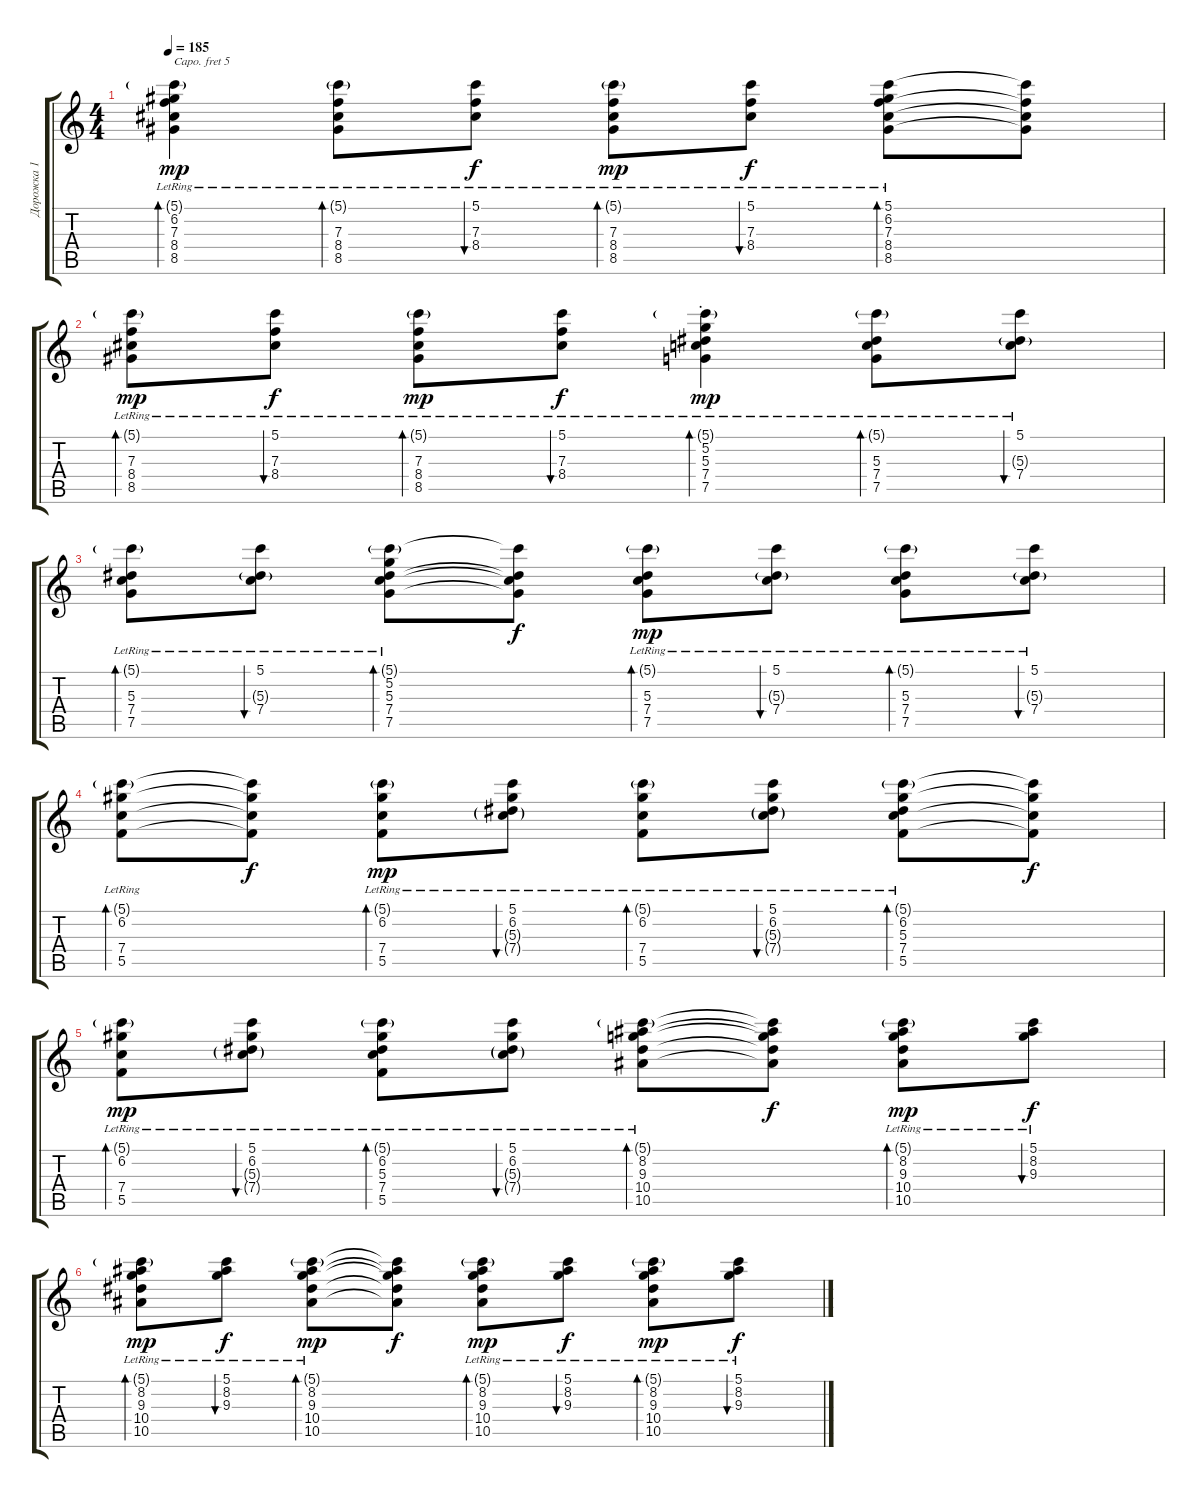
\track ("Дорожка 1" "Дорожка 1") {instrument acousticguitarsteel}
\staff {score tabs}
\capo 5
\tuning (D4 A3 F3 C3 G2 C2) {hide}
\ts (4 4)
\tempo 185
\clef g2
\ks c
(5.1{g lr} 6.2 7.3{lr} 8.4{lr} 8.5{lr}).4{bd 60 dy mp} (5.1{g lr} 7.3{lr} 8.4{lr} 8.5{lr}).8{bd 60} (5.1{lr} 7.3 8.4{lr}).8{bu 60 dy f} (5.1{g lr} 7.3{lr} 8.4{lr} 8.5{lr}).8{bd 60 dy mp} (5.1{lr} 7.3 8.4{lr}).8{bu 60 dy f} (5.1{lr} 6.2 7.3{lr} 8.4{lr} 8.5{lr}).8{bd 60} (5.1{t} 7.3{t} 8.4{t} 8.5{t}).8 |
(5.1{g lr} 7.3{lr} 8.4{lr} 8.5{lr}).8{bd 60 dy mp} (5.1{lr} 7.3 8.4{lr}).8{bu 60 dy f} (5.1{g lr} 7.3{lr} 8.4{lr} 8.5{lr}).8{bd 60 dy mp} (5.1{lr} 7.3 8.4{lr}).8{bu 60 dy f} (5.1{g lr} 5.2 5.3{lr} 7.4{st lr} 7.5{lr}).4{bd 60 dy mp} (5.1{g lr} 5.3{lr} 7.4{lr} 7.5{lr}).8{bd 60} (5.1{lr} 5.3{g lr} 7.4{lr}).8{bu 60} |
(5.1{g lr} 5.3{lr} 7.4{lr} 7.5{lr}).8{bd 60} (5.1{lr} 5.3{g lr} 7.4{lr}).8{bu 60} (5.1{g lr} 5.2 5.3{lr} 7.4{lr} 7.5{lr}).8{bd 60} (5.1{t} 5.3{t} 7.4{t} 7.5{t}).8{dy f} (5.1{g lr} 5.3{lr} 7.4{lr} 7.5{lr}).8{bd 60 dy mp} (5.1{lr} 5.3{g lr} 7.4{lr}).8{bu 60} (5.1{g lr} 5.3{lr} 7.4{lr} 7.5{lr}).8{bd 60} (5.1{lr} 5.3{g lr} 7.4{lr}).8{bu 60} |
(5.1{g lr} 6.2{lr} 7.4{lr} 5.5{lr}).8{bd 60} (5.1{t} 6.2{t} 7.4{t} 5.5{t}).8{dy f} (5.1{g lr} 6.2{lr} 7.4{lr} 5.5{lr}).8{bd 60 dy mp} (5.1{lr} 6.2{lr} 5.3{g} 7.4{g lr}).8{bu 60} (5.1{g lr} 6.2{lr} 7.4{lr} 5.5{lr}).8{bd 60} (5.1{lr} 6.2{lr} 5.3{g} 7.4{g lr}).8{bu 60} (5.1{g lr} 6.2{lr} 5.3 7.4{lr} 5.5{lr}).8{bd 60} (5.1{t} 6.2{t} 7.4{t} 5.5{t}).8{dy f} |
(5.1{g lr} 6.2{lr} 7.4{lr} 5.5{lr}).8{bd 60 dy mp} (5.1{lr} 6.2{lr} 5.3{g} 7.4{g lr}).8{bu 60} (5.1{g lr} 6.2{lr} 5.3 7.4{lr} 5.5{lr}).8{bd 60} (5.1{lr} 6.2{lr} 5.3{g} 7.4{g lr}).8{bu 60} (5.1{g lr} 8.2{lr} 9.3{lr} 10.4{lr} 10.5{lr}).8{bd 60} (5.1{t} 8.2{t} 9.3{t} 10.4{t} 10.5{t}).8{dy f} (5.1{g lr} 8.2{lr} 9.3{lr} 10.4{lr} 10.5{lr}).8{bd 60 dy mp} (5.1{lr} 8.2 9.3{lr}).8{bu 60 dy f} |
(5.1{g lr} 8.2{lr} 9.3{lr} 10.4{lr} 10.5{lr}).8{bd 60 dy mp} (5.1{lr} 8.2{lr} 9.3{lr}).8{bu 60 dy f} (5.1{g lr} 8.2{lr} 9.3{lr} 10.4{lr} 10.5{lr}).8{bd 60 dy mp} (5.1{t} 8.2{t} 9.3{t} 10.4{t} 10.5{t}).8{dy f} (5.1{g lr} 8.2{lr} 9.3{lr} 10.4 10.5).8{bd 60 dy mp} (5.1{lr} 8.2{lr} 9.3{lr}).8{bu 60 dy f} (5.1{g lr} 8.2{lr} 9.3{lr} 10.4 10.5).8{bd 60 dy mp} (5.1{lr} 8.2{lr} 9.3{lr}).8{bu 60 dy f}
